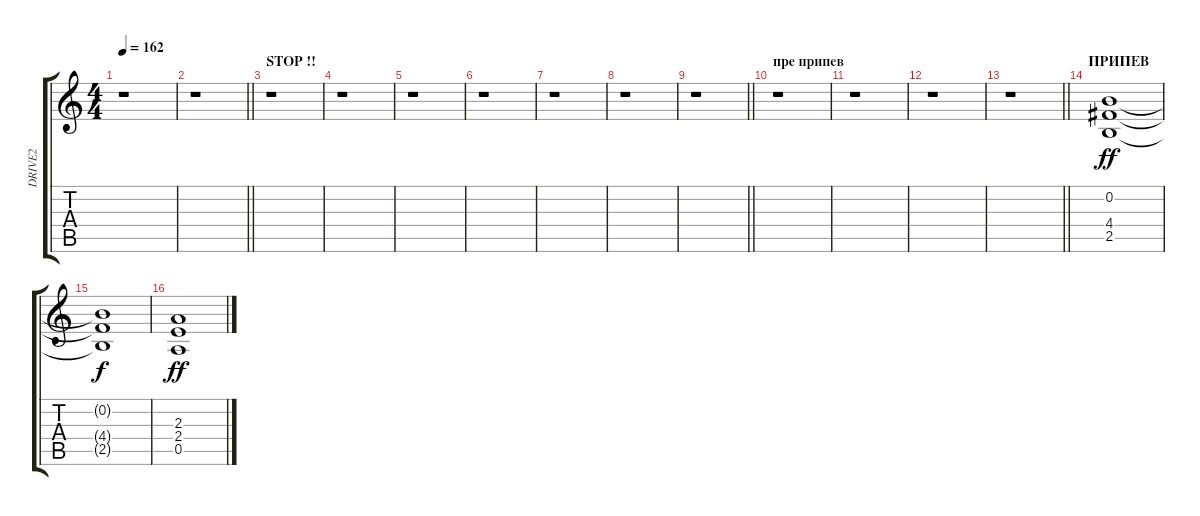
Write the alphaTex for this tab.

\track ("DRIVE2" "DRIVE2") {instrument overdrivenguitar}
\staff {score tabs}
\tuning (E4 B3 G3 D3 A2 E2) {hide}
\ts (4 4)
\tempo 162
\clef g2
\ks c
r.1{dy ff} |
\barLineRight lightlight
r.1 |
\section ("" "STOP !!")
r.1 |
r.1 |
r.1 |
r.1 |
r.1 |
r.1 |
\barLineRight lightlight
r.1 |
\section ("" "пре припев")
r.1 |
r.1 |
r.1 |
\barLineRight lightlight
r.1 |
\section ("" "ПРИПЕВ")
(0.2 4.4 2.5).1 |
(0.2{t} 4.4{t} 2.5{t}).1{dy f} |
(2.3 2.4 0.5).1{dy ff}
